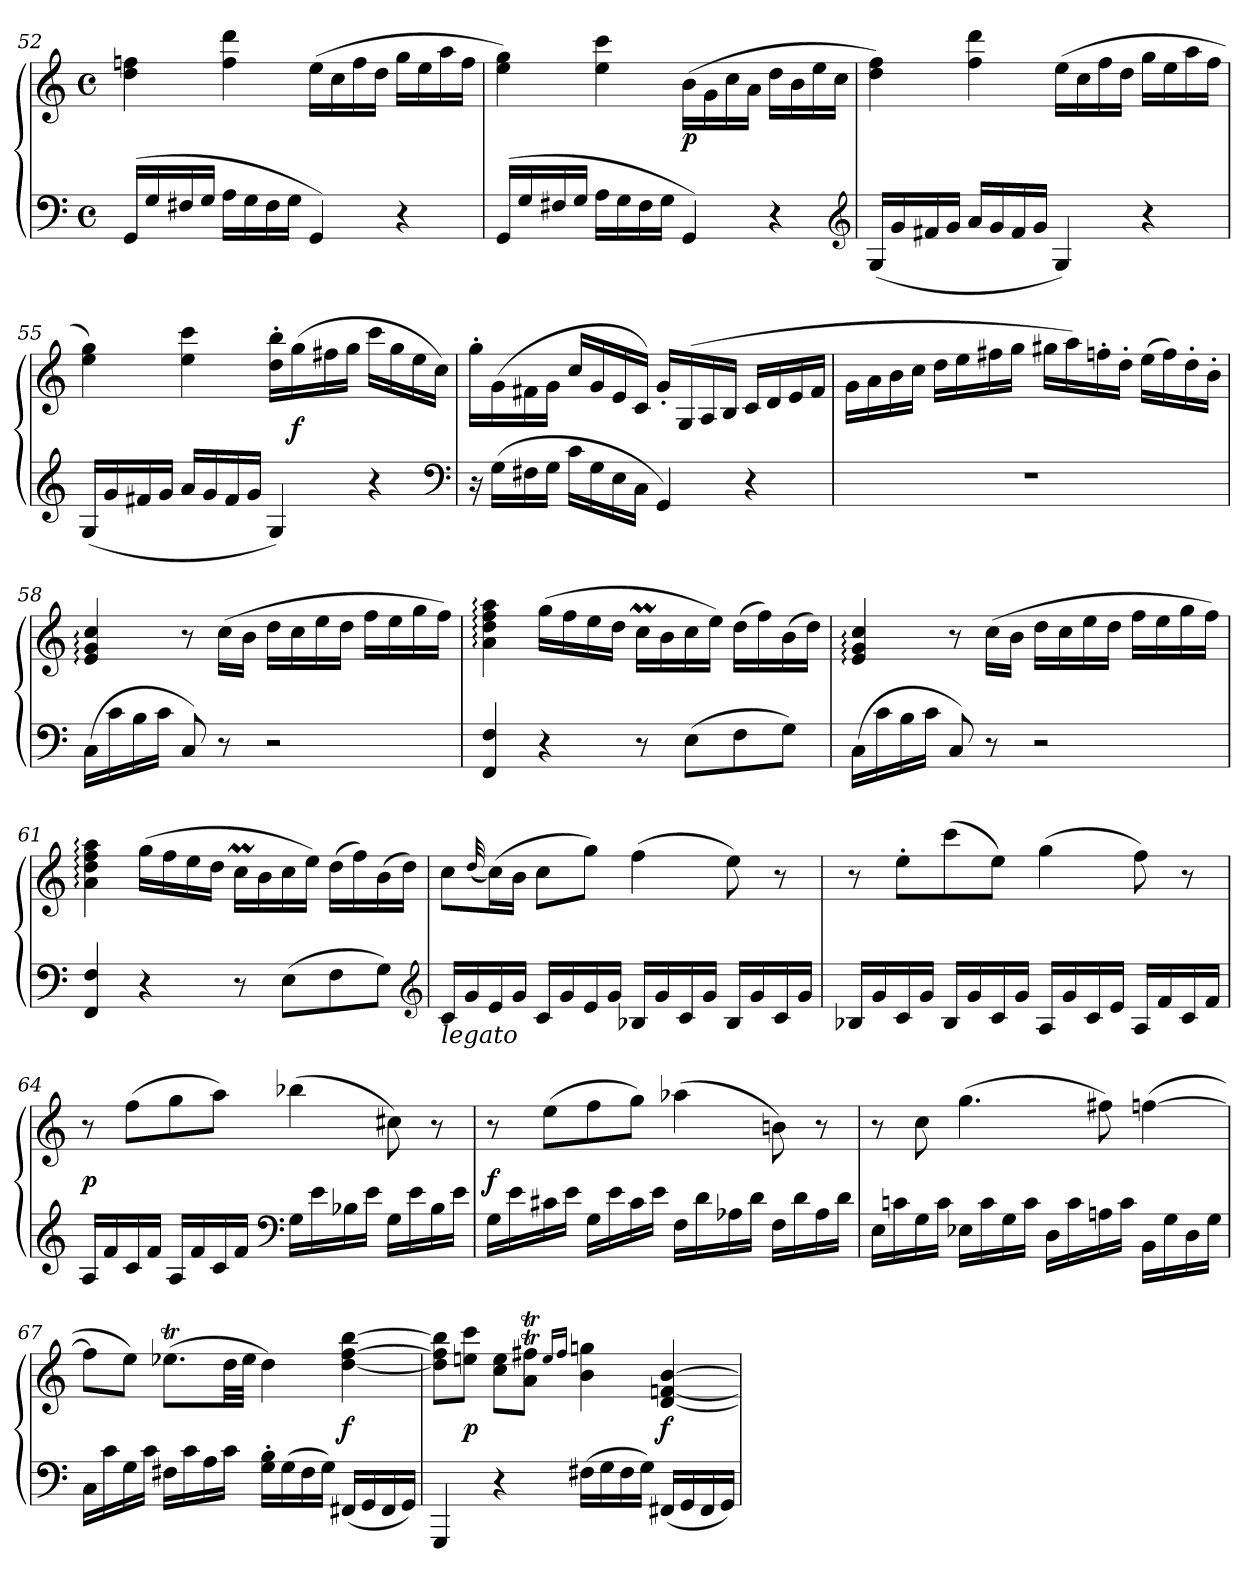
**kern	**kern	**dynam
*part1	*part1	*part1
*staff2	*staff1	*staff1/2
*clefF4	*clefG2	*
*k[]	*k[]	*
*C:	*C:	*
*M4/4	*M4/4	*
*met(c)	*met(c)	*
=52	=52	=52
(16GGLL	4dd 4ffn	.
16G	.	.
16F#X	.	.
16GJJ	.	.
16ALL	4ff 4ddd	.
16G	.	.
16F#	.	.
16GJJ	.	.
4GG)	(16eeLL	.
.	16cc	.
.	16ff	.
.	16ddJJ	.
4r	16ggLL	.
.	16ee	.
.	16aa	.
.	16ffJJ	.
=53	=53	=53
(16GGLL	4ee 4gg)	.
16G	.	.
16F#X	.	.
16GJJ	.	.
16ALL	4ee 4ccc	.
16G	.	.
16F#	.	.
16GJJ	.	.
4GG)	(>16b\LL	p
.	16g\	.
.	16cc\	.
.	16a\JJ	.
4r	16ddLL	.
.	16b	.
.	16ee	.
.	16ccJJ	.
*clefG2	*	*
=54	=54	=54
(16GLL	4dd 4ff)	.
16g	.	.
16f#X	.	.
16gJJ	.	.
16aLL	4ff 4ddd	.
16g	.	.
16f#	.	.
16gJJ	.	.
4G)	(16eeLL	.
.	16cc	.
.	16ff	.
.	16ddJJ	.
4r	16ggLL	.
.	16ee	.
.	16aa	.
.	16ffJJ	.
=55	=55	=55
(16GLL	4ee 4gg)	.
16g	.	.
16f#X	.	.
16gJJ	.	.
16aLL	4ee 4ccc	.
16g	.	.
16f#	.	.
16gJJ	.	.
4G)	16dd' 16bb'LL	.
.	(16gg	f
.	16ff#X	.
.	16ggJJ	.
4r	16cccLL	.
.	16gg	.
.	16ee	.
.	16ccJJ)	.
*clefF4	*	*
=56	=56	=56
16r	16gg'\LL	.
(16GLL	(16g\	.
16F#X	16f#X\	.
16GJJ	16g\JJ	.
16cLL	16ccLL	.
16G	16g	.
16E	16e	.
16CJJ	16cJJ)	.
4GG)	16g'LL	.
.	(>16G	.
.	16A	.
.	16BJJ	.
4r	16cLL	.
.	16d	.
.	16e	.
.	16f#JJ	.
=57	=57	=57
1r	16g\LL	.
.	16a\	.
.	16b\	.
.	16cc\JJ	.
.	16ddLL	.
.	16ee	.
.	16ff#X	.
.	16ggJJ	.
.	16gg#XLL	.
.	16aa)	.
.	16ffn'	.
.	16dd'JJ	.
.	(16eeLL	.
.	16ff)	.
.	16dd'	.
.	16b'JJ	.
=58	=58	=58
(16CLL	4e: 4g: 4cc:	.
16c	.	.
16B	.	.
16cJJ	.	.
8C)	8r	.
8r	(16ccLL	.
.	16bJJ	.
2r	16ddLL	.
.	16cc	.
.	16ee	.
.	16ddJJ	.
.	16ffLL	.
.	16ee	.
.	16gg	.
.	16ffJJ)	.
=59	=59	=59
4FF 4F	4a: 4dd: 4ff: 4aa:	.
4r	(16ggLL	.
.	16ff	.
.	16ee	.
.	16ddJJ	.
8r	16ccMLL	.
.	16b	.
(8EL	16cc	.
.	16eeJJ)	.
8F	(16ddLL	.
.	16ff)	.
8GJ)	(16b	.
.	16ddJJ)	.
=60	=60	=60
(16CLL	4e: 4g: 4cc:	.
16c	.	.
16B	.	.
16cJJ	.	.
8C)	8r	.
8r	(16ccLL	.
.	16bJJ	.
2r	16ddLL	.
.	16cc	.
.	16ee	.
.	16ddJJ	.
.	16ffLL	.
.	16ee	.
.	16gg	.
.	16ffJJ)	.
=61	=61	=61
4FF 4F	4a: 4dd: 4ff: 4aa:	.
4r	(16ggLL	.
.	16ff	.
.	16ee	.
.	16ddJJ	.
8r	16ccMLL	.
.	16b	.
(8EL	16cc	.
.	16eeJJ)	.
8F	(16ddLL	.
.	16ff)	.
8GJ)	(16b	.
.	16ddJJ)	.
*clefG2	*	*
=62	=62	=62
!LO:TX:b:i:t=legato	!	!
16cLL	8ccL	.
16g	.	.
.	(32qqdd/	.
16e	(16ccL)	.
16gJJ	16bJJ	.
16cLL	8ccL	.
16g	.	.
16e	8ggJ)	.
16gJJ	.	.
16B-XLL	(4ff	.
16g	.	.
16c	.	.
16gJJ	.	.
16B-LL	8ee)	.
16g	.	.
16c	8r	.
16gJJ	.	.
=63	=63	=63
16B-XLL	8r	.
16g	.	.
16c	8ee'L	.
16gJJ	.	.
16B-LL	(8ccc	.
16g	.	.
16c	8eeJ)	.
16gJJ	.	.
16ALL	(4gg	.
16g	.	.
16c	.	.
16eJJ	.	.
16ALL	8ff)	.
16f	.	.
16c	8r	.
16fJJ	.	.
=64	=64	=64
16ALL	8r	p
16f	.	.
16c	(8ffL	.
16fJJ	.	.
16ALL	8gg	.
16f	.	.
16c	8aaJ)	.
16fJJ	.	.
*clefF4	*	*
16GLL	(4bb-X	.
16e	.	.
16B-X	.	.
16eJJ	.	.
16GLL	8cc#X)	.
16e	.	.
16B-	8r	.
16eJJ	.	.
=65	=65	=65
16GLL	8r	f
16e	.	.
16c#X	(8eeL	.
16eJJ	.	.
16GLL	8ff	.
16e	.	.
16c#	8ggJ)	.
16eJJ	.	.
16FLL	(4aa-X	.
16d	.	.
16A-X	.	.
16dJJ	.	.
16FLL	8bn)	.
16d	.	.
16A-	8r	.
16dJJ	.	.
=66	=66	=66
16ELL	8r	.
16cn	.	.
16G	8cc	.
16cJJ	.	.
16E-XLL	(4.gg	.
16c	.	.
16G	.	.
16cJJ	.	.
16DLL	.	.
16c	.	.
16An	8ff#X)	.
16cJJ	.	.
16BBLL	([4ffn	.
16G	.	.
16D	.	.
16GJJ	.	.
=67	=67	=67
16CLL	8ffL]	.
16c	.	.
16G	8eeJ)	.
16cJJ	.	.
16F#XLL	(8.ee-XTL	.
16c	.	.
16A	.	.
16cJJ	32ddLL	.
.	32ee-JJJ	.
16G' 16B'LL	4dd)	.
(16G	.	.
16F#	.	.
16GJJ)	.	.
(16FF#XLL	[4dd [4ff [4bb	f
16GG	.	.
16FF#	.	.
16GGJJ)	.	.
=68	=68	=68
4GGG	8dd] 8ff] 8bb]L	.
.	8een 8cccJ	p
4r	8cc 8eeL	.
.	8aT 8ff#XTJ	.
.	16qee/LL	.
.	16qff#/JJ	.
(16F#XLL	4b 4gg	.
16G	.	.
16F#	.	.
16GJJ)	.	.
(16FF#XLL	[4d [4fn [4b	f
16GG	.	.
16FF#	.	.
16GGJJ)	.	.
=	=	=
*-	*-	*-
